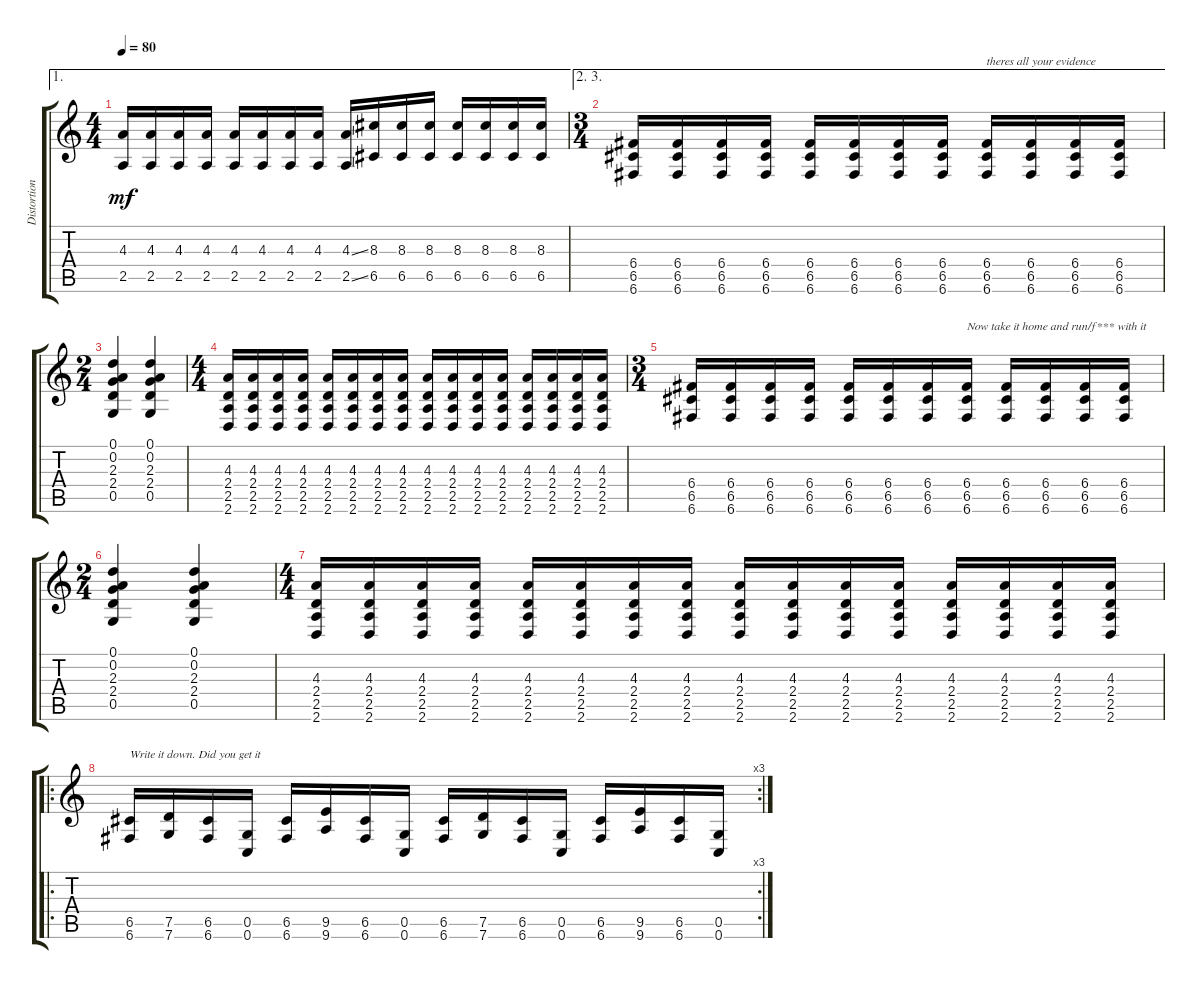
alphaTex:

\track ("Distortion Guitar" "Distortion") {instrument distortionguitar}
\staff {score tabs}
\tuning (D4 A3 F3 C3 G2 C2) {hide}
\ae 1
\ts (4 4)
\tempo 80
\clef g2
\ks c
(4.3 2.5).16{dy mf} (4.3 2.5).16 (4.3 2.5).16 (4.3 2.5).16 (4.3 2.5).16 (4.3 2.5).16 (4.3 2.5).16 (4.3 2.5).16 (4.3{ss} 2.5{ss}).16 (8.3 6.5).16 (8.3 6.5).16 (8.3 6.5).16 (8.3 6.5).16 (8.3 6.5).16 (8.3 6.5).16 (8.3 6.5).16 |
\ae (2 3)
\ts (3 4)
(6.4 6.5 6.6).16 (6.4 6.5 6.6).16 (6.4 6.5 6.6).16 (6.4 6.5 6.6).16 (6.4 6.5 6.6).16 (6.4 6.5 6.6).16 (6.4 6.5 6.6).16 (6.4 6.5 6.6).16 (6.4 6.5 6.6).16{txt "theres all your evidence"} (6.4 6.5 6.6).16 (6.4 6.5 6.6).16 (6.4 6.5 6.6).16 |
\ts (2 4)
(0.1 0.2 2.3 2.4 0.5).4 (0.1 0.2 2.3 2.4 0.5).4 |
\ts (4 4)
(4.3 2.4 2.5 2.6).16 (4.3 2.4 2.5 2.6).16 (4.3 2.4 2.5 2.6).16 (4.3 2.4 2.5 2.6).16 (4.3 2.4 2.5 2.6).16 (4.3 2.4 2.5 2.6).16 (4.3 2.4 2.5 2.6).16 (4.3 2.4 2.5 2.6).16 (4.3 2.4 2.5 2.6).16 (4.3 2.4 2.5 2.6).16 (4.3 2.4 2.5 2.6).16 (4.3 2.4 2.5 2.6).16 (4.3 2.4 2.5 2.6).16 (4.3 2.4 2.5 2.6).16 (4.3 2.4 2.5 2.6).16 (4.3 2.4 2.5 2.6).16 |
\ts (3 4)
(6.4 6.5 6.6).16 (6.4 6.5 6.6).16 (6.4 6.5 6.6).16 (6.4 6.5 6.6).16 (6.4 6.5 6.6).16 (6.4 6.5 6.6).16 (6.4 6.5 6.6).16 (6.4 6.5 6.6).16{txt "Now take it home and run/f*** with it"} (6.4 6.5 6.6).16 (6.4 6.5 6.6).16 (6.4 6.5 6.6).16 (6.4 6.5 6.6).16 |
\ts (2 4)
(0.1 0.2 2.3 2.4 0.5).4 (0.1 0.2 2.3 2.4 0.5).4 |
\ts (4 4)
(4.3 2.4 2.5 2.6).16 (4.3 2.4 2.5 2.6).16 (4.3 2.4 2.5 2.6).16 (4.3 2.4 2.5 2.6).16 (4.3 2.4 2.5 2.6).16 (4.3 2.4 2.5 2.6).16 (4.3 2.4 2.5 2.6).16 (4.3 2.4 2.5 2.6).16 (4.3 2.4 2.5 2.6).16 (4.3 2.4 2.5 2.6).16 (4.3 2.4 2.5 2.6).16 (4.3 2.4 2.5 2.6).16 (4.3 2.4 2.5 2.6).16 (4.3 2.4 2.5 2.6).16 (4.3 2.4 2.5 2.6).16 (4.3 2.4 2.5 2.6).16 |
\ro
\rc 3
(6.5 6.6).16{txt "Write it down. Did you get it"} (7.5 7.6).16 (6.5 6.6).16 (0.5 0.6).16 (6.5 6.6).16 (9.5 9.6).16 (6.5 6.6).16 (0.5 0.6).16 (6.5 6.6).16 (7.5 7.6).16 (6.5 6.6).16 (0.5 0.6).16 (6.5 6.6).16 (9.5 9.6).16 (6.5 6.6).16 (0.5 0.6).16
